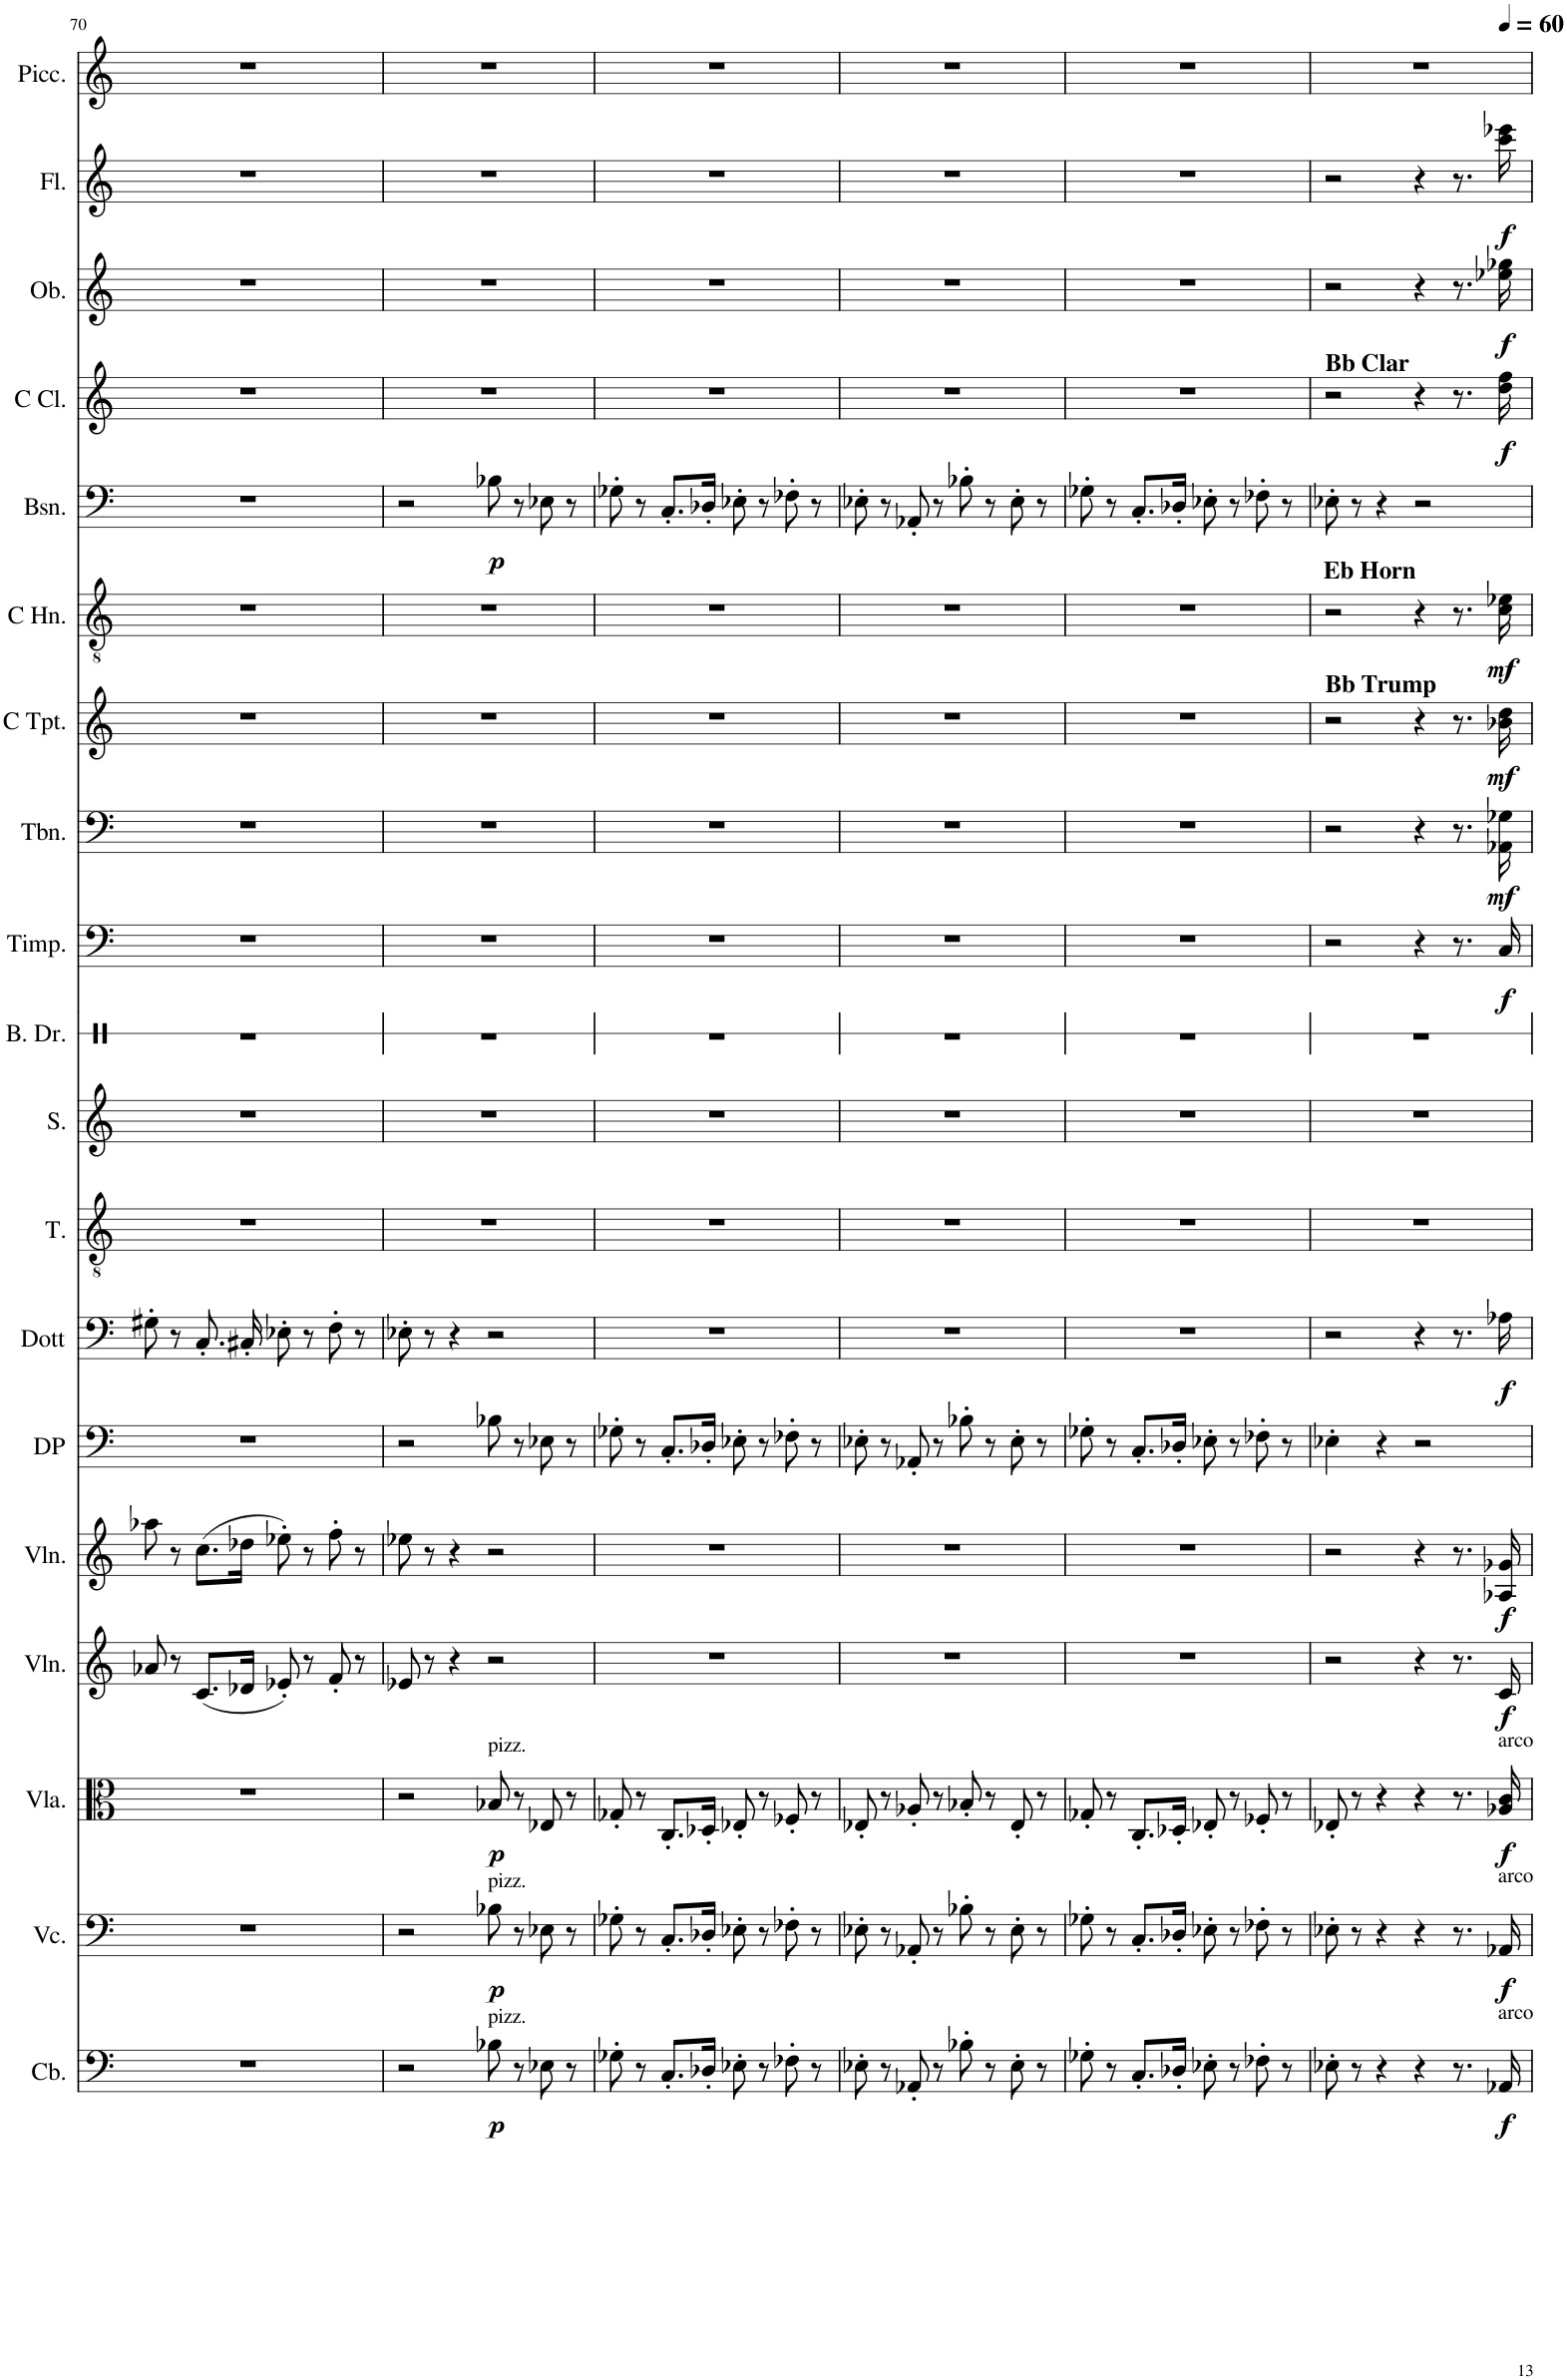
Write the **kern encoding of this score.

**kern	**dynam	**kern	**dynam	**kern	**dynam	**kern	**dynam	**kern	**dynam	**kern	**kern	**dynam	**kern	**kern	**kern	**kern	**dynam	**kern	**dynam	**kern	**dynam	**kern	**dynam	**kern	**dynam	**kern	**dynam	**kern	**dynam	**kern	**dynam	**kern
*part19	*part19	*part18	*part18	*part17	*part17	*part16	*part16	*part15	*part15	*part14	*part13	*part13	*part12	*part11	*part10	*part9	*part9	*part8	*part8	*part7	*part7	*part6	*part6	*part5	*part5	*part4	*part4	*part3	*part3	*part2	*part2	*part1
*staff19	*staff19	*staff18	*staff18	*staff17	*staff17	*staff16	*staff16	*staff15	*staff15	*staff14	*staff13	*staff13	*staff12	*staff11	*staff10	*staff9	*staff9	*staff8	*staff8	*staff7	*staff7	*staff6	*staff6	*staff5	*staff5	*staff4	*staff4	*staff3	*staff3	*staff2	*staff2	*staff1
*I"Contrabass	*	*I"Violoncello	*	*I"Viola	*	*I"Violin	*	*I"Violin	*	*I"Don Pasqule	*I"Dottore Malatesta	*	*I"Tenor	*I"Soprano	*I"Bass Drum	*I"Timpani	*	*I"Trombone	*	*I"C Trumpet	*	*I"Horn in C	*	*I"Bassoon	*	*I"C Clarinet	*	*I"Oboe	*	*I"Flute	*	*I"Piccolo
*I'Cb.	*	*I'Vc.	*	*I'Vla.	*	*I'Vln.	*	*I'Vln.	*	*I'DP	*I'Dott	*	*I'T.	*I'S.	*I'B. Dr.	*I'Timp.	*	*I'Tbn.	*	*I'C Tpt.	*	*	*	*I'Bsn.	*	*I'C Cl.	*	*I'Ob.	*	*I'Fl.	*	*I'Picc.
!!LO:PB:g=z
*clefF4	*	*clefF4	*	*clefC3	*	*clefG2	*	*clefG2	*	*clefF4	*clefF4	*	*clefGv2	*clefG2	*clefX	*clefF4	*	*clefF4	*	*clefG2	*	*clefGv2	*	*clefF4	*	*clefG2	*	*clefG2	*	*clefG2	*	*clefG2
*Trd7c12	*	*	*	*	*	*	*	*	*	*	*	*	*	*	*	*	*	*	*	*	*	*Trd7c12	*	*	*	*Trd1c2	*	*	*	*	*	*Trd-7c-12
*k[]	*	*k[]	*	*k[]	*	*k[]	*	*k[]	*	*k[]	*k[]	*	*k[]	*k[]	*k[]	*k[]	*	*k[]	*	*k[]	*	*k[]	*	*k[]	*	*k[]	*	*k[]	*	*k[]	*	*k[]
*M4/4	*	*M4/4	*	*M4/4	*	*M4/4	*	*M4/4	*	*M4/4	*M4/4	*	*M4/4	*M4/4	*M4/4	*M4/4	*	*M4/4	*	*M4/4	*	*M4/4	*	*M4/4	*	*M4/4	*	*M4/4	*	*M4/4	*	*M4/4
=70	=70	=70	=70	=70	=70	=70	=70	=70	=70	=70	=70	=70	=70	=70	=70	=70	=70	=70	=70	=70	=70	=70	=70	=70	=70	=70	=70	=70	=70	=70	=70	=70
1r	.	1r	.	1r	.	8a-X/	.	8aa-X\	.	1r	8G#X'\	.	1r	1r	1r	1r	.	1r	.	1r	.	1r	.	1r	.	1r	.	1r	.	1r	.	1r
.	.	.	.	.	.	8r	.	8r	.	.	8r	.	.	.	.	.	.	.	.	.	.	.	.	.	.	.	.	.	.	.	.	.
.	.	.	.	.	.	(8.c/L	.	(8.cc\L	.	.	8.C'/L	.	.	.	.	.	.	.	.	.	.	.	.	.	.	.	.	.	.	.	.	.
.	.	.	.	.	.	16d-X/Jk	.	16dd-X\Jk	.	.	16C#X'/Jk	.	.	.	.	.	.	.	.	.	.	.	.	.	.	.	.	.	.	.	.	.
.	.	.	.	.	.	8e-X'/)	.	8ee-X'\)	.	.	8E-X'\	.	.	.	.	.	.	.	.	.	.	.	.	.	.	.	.	.	.	.	.	.
.	.	.	.	.	.	8r	.	8r	.	.	8r	.	.	.	.	.	.	.	.	.	.	.	.	.	.	.	.	.	.	.	.	.
.	.	.	.	.	.	8f'/	.	8ff'\	.	.	8F'\	.	.	.	.	.	.	.	.	.	.	.	.	.	.	.	.	.	.	.	.	.
.	.	.	.	.	.	8r	.	8r	.	.	8r	.	.	.	.	.	.	.	.	.	.	.	.	.	.	.	.	.	.	.	.	.
=71	=71	=71	=71	=71	=71	=71	=71	=71	=71	=71	=71	=71	=71	=71	=71	=71	=71	=71	=71	=71	=71	=71	=71	=71	=71	=71	=71	=71	=71	=71	=71	=71
2r	.	2r	.	2r	.	8e-X/	.	8ee-X\	.	2r	8E-X'\	.	1r	1r	1r	1r	.	1r	.	1r	.	1r	.	2r	.	1r	.	1r	.	1r	.	1r
.	.	.	.	.	.	8r	.	8r	.	.	8r	.	.	.	.	.	.	.	.	.	.	.	.	.	.	.	.	.	.	.	.	.
.	.	.	.	.	.	4r	.	4r	.	.	4r	.	.	.	.	.	.	.	.	.	.	.	.	.	.	.	.	.	.	.	.	.
!	!	!	!	!LO:TX:a:t=pizz.	!	!	!	!	!	!	!	!	!	!	!	!	!	!	!	!	!	!	!	!	!	!	!	!	!	!	!	!
!	!	!LO:TX:a:t=pizz.	!	!	!	!	!	!	!	!	!	!	!	!	!	!	!	!	!	!	!	!	!	!	!	!	!	!	!	!	!	!
!LO:TX:a:t=pizz.	!	!	!	!	!	!	!	!	!	!	!	!	!	!	!	!	!	!	!	!	!	!	!	!	!	!	!	!	!	!	!	!
!	!LO:DY:b	!	!LO:DY:b	!	!LO:DY:b	!	!	!	!	!	!	!	!	!	!	!	!	!	!	!	!	!	!	!	!LO:DY:b	!	!	!	!	!	!	!
8B-X\	p	8B-X\	p	8B-X/	p	2r	.	2r	.	8B-X\	2r	.	.	.	.	.	.	.	.	.	.	.	.	8B-X\	p	.	.	.	.	.	.	.
8r	.	8r	.	8r	.	.	.	.	.	8r	.	.	.	.	.	.	.	.	.	.	.	.	.	8r	.	.	.	.	.	.	.	.
8E-X\	.	8E-X\	.	8E-X/	.	.	.	.	.	8E-X\	.	.	.	.	.	.	.	.	.	.	.	.	.	8E-X\	.	.	.	.	.	.	.	.
8r	.	8r	.	8r	.	.	.	.	.	8r	.	.	.	.	.	.	.	.	.	.	.	.	.	8r	.	.	.	.	.	.	.	.
=72	=72	=72	=72	=72	=72	=72	=72	=72	=72	=72	=72	=72	=72	=72	=72	=72	=72	=72	=72	=72	=72	=72	=72	=72	=72	=72	=72	=72	=72	=72	=72	=72
8G-X'\	.	8G-X'\	.	8G-X'/	.	1r	.	1r	.	8G-X'\	1r	.	1r	1r	1r	1r	.	1r	.	1r	.	1r	.	8G-X'\	.	1r	.	1r	.	1r	.	1r
8r	.	8r	.	8r	.	.	.	.	.	8r	.	.	.	.	.	.	.	.	.	.	.	.	.	8r	.	.	.	.	.	.	.	.
8.C'/L	.	8.C'/L	.	8.C'/L	.	.	.	.	.	8.C'/L	.	.	.	.	.	.	.	.	.	.	.	.	.	8.C'/L	.	.	.	.	.	.	.	.
16D-X'/JL	.	16D-X'/JL	.	16D-X'/JL	.	.	.	.	.	16D-X'/JL	.	.	.	.	.	.	.	.	.	.	.	.	.	16D-X'/JL	.	.	.	.	.	.	.	.
8E-X'\	.	8E-X'\	.	8E-X'/	.	.	.	.	.	8E-X'\	.	.	.	.	.	.	.	.	.	.	.	.	.	8E-X'\	.	.	.	.	.	.	.	.
8r	.	8r	.	8r	.	.	.	.	.	8r	.	.	.	.	.	.	.	.	.	.	.	.	.	8r	.	.	.	.	.	.	.	.
8F-X'\	.	8F-X'\	.	8F-X'/	.	.	.	.	.	8F-X'\	.	.	.	.	.	.	.	.	.	.	.	.	.	8F-X'\	.	.	.	.	.	.	.	.
8r	.	8r	.	8r	.	.	.	.	.	8r	.	.	.	.	.	.	.	.	.	.	.	.	.	8r	.	.	.	.	.	.	.	.
=73	=73	=73	=73	=73	=73	=73	=73	=73	=73	=73	=73	=73	=73	=73	=73	=73	=73	=73	=73	=73	=73	=73	=73	=73	=73	=73	=73	=73	=73	=73	=73	=73
8E-X'\	.	8E-X'\	.	8E-X'/	.	1r	.	1r	.	8E-X'\	1r	.	1r	1r	1r	1r	.	1r	.	1r	.	1r	.	8E-X'\	.	1r	.	1r	.	1r	.	1r
8r	.	8r	.	8r	.	.	.	.	.	8r	.	.	.	.	.	.	.	.	.	.	.	.	.	8r	.	.	.	.	.	.	.	.
8AA-X'/	.	8AA-X'/	.	8A-X'/	.	.	.	.	.	8AA-X'/	.	.	.	.	.	.	.	.	.	.	.	.	.	8AA-X'/	.	.	.	.	.	.	.	.
8r	.	8r	.	8r	.	.	.	.	.	8r	.	.	.	.	.	.	.	.	.	.	.	.	.	8r	.	.	.	.	.	.	.	.
8B-X'\	.	8B-X'\	.	8B-X'/	.	.	.	.	.	8B-X'\	.	.	.	.	.	.	.	.	.	.	.	.	.	8B-X'\	.	.	.	.	.	.	.	.
8r	.	8r	.	8r	.	.	.	.	.	8r	.	.	.	.	.	.	.	.	.	.	.	.	.	8r	.	.	.	.	.	.	.	.
8E-'\	.	8E-'\	.	8E-'/	.	.	.	.	.	8E-'\	.	.	.	.	.	.	.	.	.	.	.	.	.	8E-'\	.	.	.	.	.	.	.	.
8r	.	8r	.	8r	.	.	.	.	.	8r	.	.	.	.	.	.	.	.	.	.	.	.	.	8r	.	.	.	.	.	.	.	.
=74	=74	=74	=74	=74	=74	=74	=74	=74	=74	=74	=74	=74	=74	=74	=74	=74	=74	=74	=74	=74	=74	=74	=74	=74	=74	=74	=74	=74	=74	=74	=74	=74
8G-X'\	.	8G-X'\	.	8G-X'/	.	1r	.	1r	.	8G-X'\	1r	.	1r	1r	1r	1r	.	1r	.	1r	.	1r	.	8G-X'\	.	1r	.	1r	.	1r	.	1r
8r	.	8r	.	8r	.	.	.	.	.	8r	.	.	.	.	.	.	.	.	.	.	.	.	.	8r	.	.	.	.	.	.	.	.
8.C'/L	.	8.C'/L	.	8.C'/L	.	.	.	.	.	8.C'/L	.	.	.	.	.	.	.	.	.	.	.	.	.	8.C'/L	.	.	.	.	.	.	.	.
16D-X'/JL	.	16D-X'/JL	.	16D-X'/JL	.	.	.	.	.	16D-X'/JL	.	.	.	.	.	.	.	.	.	.	.	.	.	16D-X'/JL	.	.	.	.	.	.	.	.
8E-X'\	.	8E-X'\	.	8E-X'/	.	.	.	.	.	8E-X'\	.	.	.	.	.	.	.	.	.	.	.	.	.	8E-X'\	.	.	.	.	.	.	.	.
8r	.	8r	.	8r	.	.	.	.	.	8r	.	.	.	.	.	.	.	.	.	.	.	.	.	8r	.	.	.	.	.	.	.	.
8F-X'\	.	8F-X'\	.	8F-X'/	.	.	.	.	.	8F-X'\	.	.	.	.	.	.	.	.	.	.	.	.	.	8F-X'\	.	.	.	.	.	.	.	.
8r	.	8r	.	8r	.	.	.	.	.	8r	.	.	.	.	.	.	.	.	.	.	.	.	.	8r	.	.	.	.	.	.	.	.
=75	=75	=75	=75	=75	=75	=75	=75	=75	=75	=75	=75	=75	=75	=75	=75	=75	=75	=75	=75	=75	=75	=75	=75	=75	=75	=75	=75	=75	=75	=75	=75	=75
!	!	!	!	!	!	!	!	!	!	!	!	!	!	!	!	!	!	!	!	!	!	!	!	!	!	!LO:TX:a:B:t=Bb Clar	!	!	!	!	!	!
!	!	!	!	!	!	!	!	!	!	!	!	!	!	!	!	!	!	!	!	!	!	!LO:TX:a:B:t=Eb Horn	!	!	!	!	!	!	!	!	!	!
!	!	!	!	!	!	!	!	!	!	!	!	!	!	!	!	!	!	!	!	!LO:TX:a:B:t=Bb Trump	!	!	!	!	!	!	!	!	!	!	!	!
*	*	*	*	*	*	*	*	*	*	*	*	*	*	*	*	*	*	*	*	*	*	*	*	*	*	*	*	*	*	*	*	*^
8E-X'\	.	8E-X'\	.	8E-X'/	.	2r	.	2r	.	4E-X'\	2r	.	1r	1r	1r	2r	.	2r	.	2r	.	2r	.	8E-X'\	.	2r	.	2r	.	2r	.	1r	2...ryy
8r	.	8r	.	8r	.	.	.	.	.	.	.	.	.	.	.	.	.	.	.	.	.	.	.	8r	.	.	.	.	.	.	.	.	.
4r	.	4r	.	4r	.	.	.	.	.	4r	.	.	.	.	.	.	.	.	.	.	.	.	.	4r	.	.	.	.	.	.	.	.	.
4r	.	4r	.	4r	.	4r	.	4r	.	2r	4r	.	.	.	.	4r	.	4r	.	4r	.	4r	.	2r	.	4r	.	4r	.	4r	.	.	.
8.r	.	8.r	.	8.r	.	8.r	.	8.r	.	.	8.r	.	.	.	.	8.r	.	8.r	.	8.r	.	8.r	.	.	.	8.r	.	8.r	.	8.r	.	.	.
*	*	*	*	*	*	*	*	*	*	*	*	*	*	*	*	*	*	*	*	*	*	*	*	*	*	*	*	*	*	*	*	*MM60	*
!	!	!	!	!LO:TX:a:t=arco	!	!	!	!	!	!	!	!	!	!	!	!	!	!	!	!	!	!	!	!	!	!	!	!	!	!	!	!	!
!	!	!LO:TX:a:t=arco	!	!	!	!	!	!	!	!	!	!	!	!	!	!	!	!	!	!	!	!	!	!	!	!	!	!	!	!	!	!	!
!LO:TX:a:t=arco	!	!	!	!	!	!	!	!	!	!	!	!	!	!	!	!	!	!	!	!	!	!	!	!	!	!	!	!	!	!	!	!	!
!	!LO:DY:b	!	!LO:DY:b	!	!LO:DY:b	!	!LO:DY:b	!	!LO:DY:b	!	!	!LO:DY:b	!	!	!	!	!LO:DY:b	!	!LO:DY:b	!	!LO:DY:b	!	!LO:DY:b	!	!	!	!LO:DY:b	!	!LO:DY:b	!	!LO:DY:b	!	!
16AA-X/	f	16AA-X/	f	16A-X/ 16c/	f	16c/	f	16A-X/ 16g-X/	f	.	16A-X\	f	.	.	.	16C/	f	16AA-X\ 16G-X\	mf	16b-X\ 16dd\	mf	16c\ 16e-X\	mf	.	.	16dd\ 16ff\	f	16ee-X\ 16gg-X\	f	16ccc\ 16eee-X\	f	.	16ryy
*	*	*	*	*	*	*	*	*	*	*	*	*	*	*	*	*	*	*	*	*	*	*	*	*	*	*	*	*	*	*	*	*v	*v
=	=	=	=	=	=	=	=	=	=	=	=	=	=	=	=	=	=	=	=	=	=	=	=	=	=	=	=	=	=	=	=	=
*-	*-	*-	*-	*-	*-	*-	*-	*-	*-	*-	*-	*-	*-	*-	*-	*-	*-	*-	*-	*-	*-	*-	*-	*-	*-	*-	*-	*-	*-	*-	*-	*-
